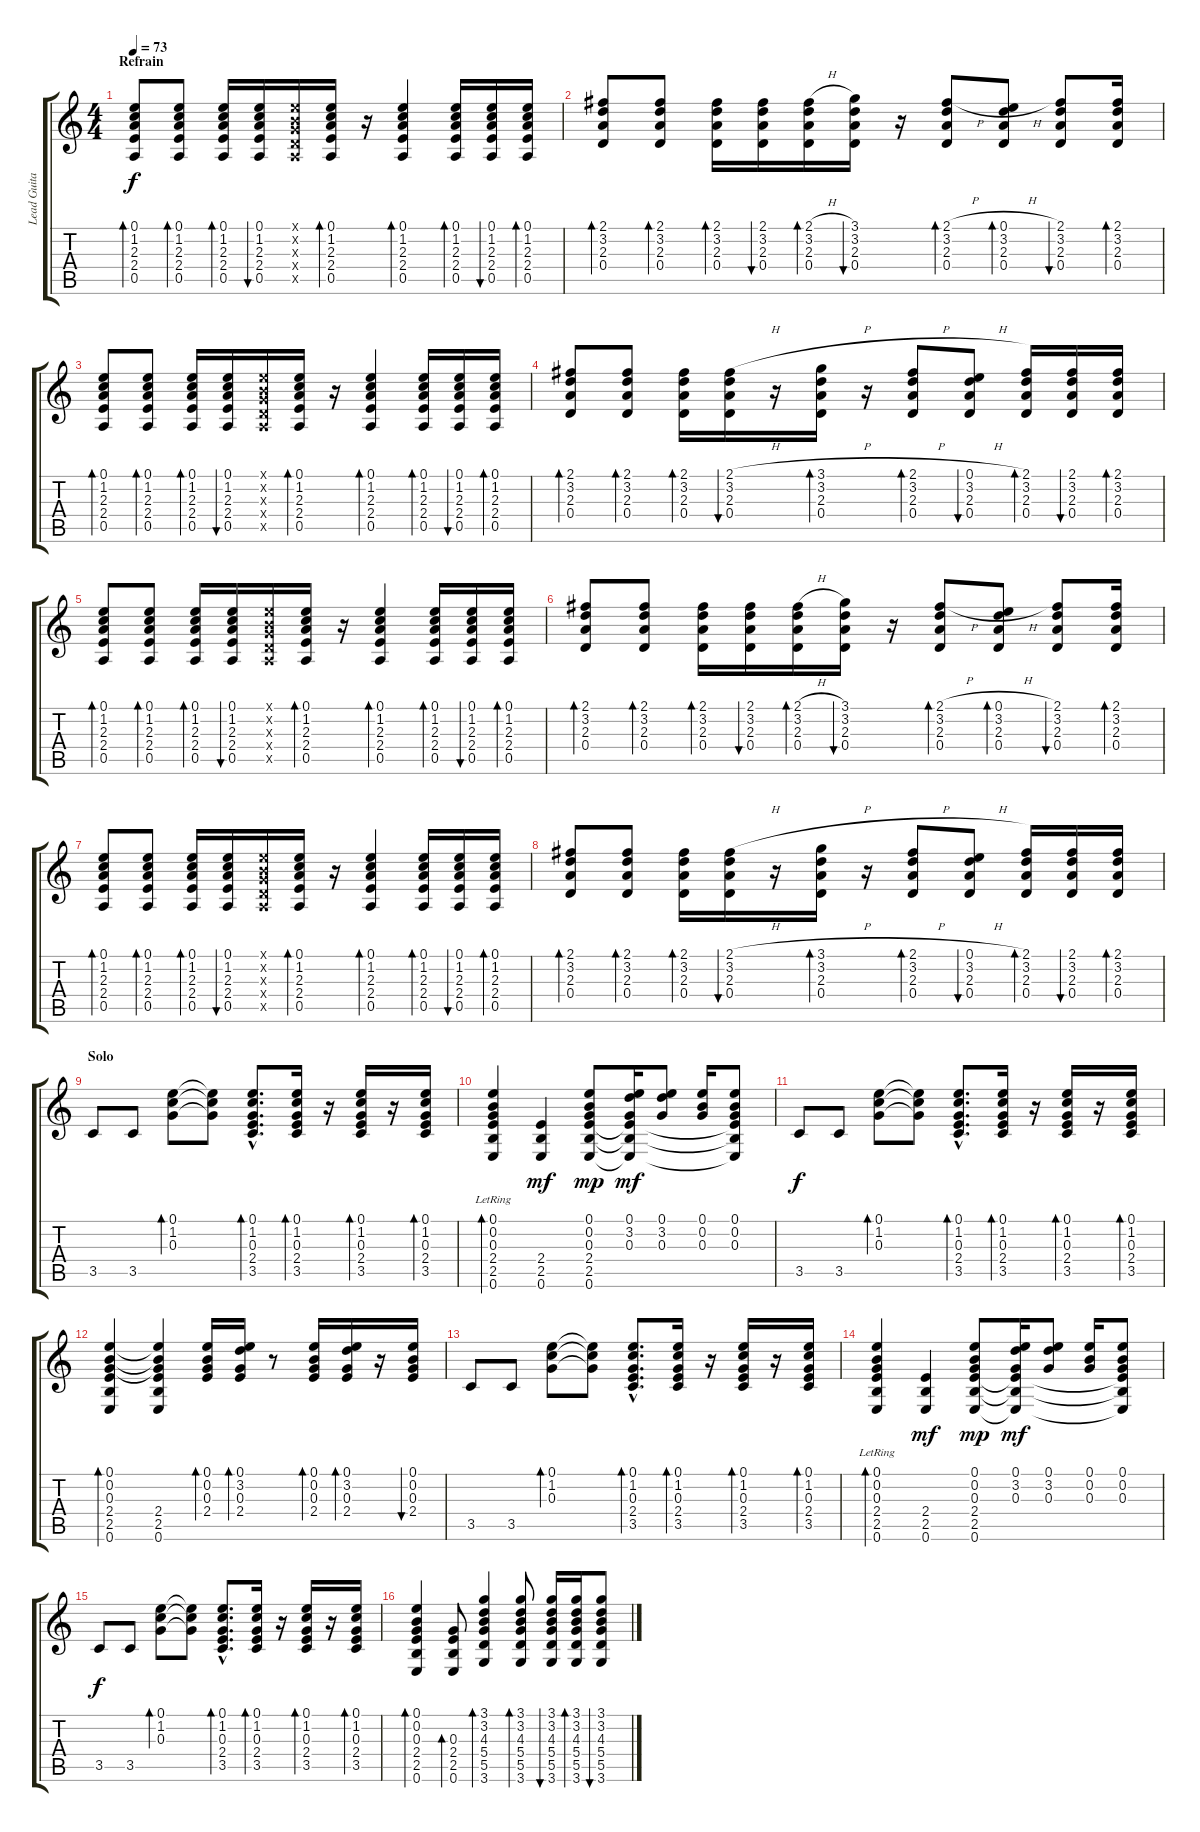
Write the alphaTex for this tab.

\track ("Lead Guitar" "Lead Guita") {instrument electricguitarclean}
\staff {score tabs}
\tuning (E4 B3 G3 D3 A2 E2) {hide}
\ts (4 4)
\section ("" "Refrain")
\tempo 73
\clef g2
\ks c
(0.1 1.2 2.3 2.4 0.5).8{bd 30 dy f} (0.1 1.2 2.3 2.4 0.5).8{bd 30} (0.1 1.2 2.3 2.4 0.5).16{bd 30} (0.1 1.2 2.3 2.4 0.5).16{bu 30} (0.1{x} 0.2{x} 0.3{x} 0.4{x} 0.5{x}).16 (0.1 1.2 2.3 2.4 0.5).16{bd 30} r.16 (0.1 1.2 2.3 2.4 0.5).4{bd 30} (0.1 1.2 2.3 2.4 0.5).16{bd 30} (0.1 1.2 2.3 2.4 0.5).16{bu 30} (0.1 1.2 2.3 2.4 0.5).16{bd 30} |
(2.1 3.2 2.3 0.4).8{bd 30} (2.1 3.2 2.3 0.4).8{bd 30} (2.1 3.2 2.3 0.4).16{bd 30} (2.1 3.2 2.3 0.4).16{bu 30} (2.1{h} 3.2 2.3 0.4).16{bd 30} (3.1 3.2 2.3 0.4).16{bu 30} r.16 (2.1{h} 3.2 2.3 0.4).8{bd 30} (0.1{h} 3.2 2.3 0.4).8{bd 30} (2.1 3.2 2.3 0.4).8{bu 30} (2.1 3.2 2.3 0.4).16{bd 30} |
(0.1 1.2 2.3 2.4 0.5).8{bd 30} (0.1 1.2 2.3 2.4 0.5).8{bd 30} (0.1 1.2 2.3 2.4 0.5).16{bd 30} (0.1 1.2 2.3 2.4 0.5).16{bu 30} (0.1{x} 0.2{x} 0.3{x} 0.4{x} 0.5{x}).16 (0.1 1.2 2.3 2.4 0.5).16{bd 30} r.16 (0.1 1.2 2.3 2.4 0.5).4{bd 30} (0.1 1.2 2.3 2.4 0.5).16{bd 30} (0.1 1.2 2.3 2.4 0.5).16{bu 30} (0.1 1.2 2.3 2.4 0.5).16{bd 30} |
(2.1 3.2 2.3 0.4).8{bd 30} (2.1 3.2 2.3 0.4).8{bd 30} (2.1 3.2 2.3 0.4).16{bd 30} (2.1{h} 3.2 2.3 0.4).16{bu 30} r.16 (3.1{h} 3.2 2.3 0.4).16{bd 30} r.16 (2.1{h} 3.2 2.3 0.4).8{bd 30} (0.1{h} 3.2 2.3 0.4).8{bu 30} (2.1 3.2 2.3 0.4).16{bd 30} (2.1 3.2 2.3 0.4).16{bu 30} (2.1 3.2 2.3 0.4).16{bd 30} |
(0.1 1.2 2.3 2.4 0.5).8{bd 30} (0.1 1.2 2.3 2.4 0.5).8{bd 30} (0.1 1.2 2.3 2.4 0.5).16{bd 30} (0.1 1.2 2.3 2.4 0.5).16{bu 30} (0.1{x} 0.2{x} 0.3{x} 0.4{x} 0.5{x}).16 (0.1 1.2 2.3 2.4 0.5).16{bd 30} r.16 (0.1 1.2 2.3 2.4 0.5).4{bd 30} (0.1 1.2 2.3 2.4 0.5).16{bd 30} (0.1 1.2 2.3 2.4 0.5).16{bu 30} (0.1 1.2 2.3 2.4 0.5).16{bd 30} |
(2.1 3.2 2.3 0.4).8{bd 30} (2.1 3.2 2.3 0.4).8{bd 30} (2.1 3.2 2.3 0.4).16{bd 30} (2.1 3.2 2.3 0.4).16{bu 30} (2.1{h} 3.2 2.3 0.4).16{bd 30} (3.1 3.2 2.3 0.4).16{bu 30} r.16 (2.1{h} 3.2 2.3 0.4).8{bd 30} (0.1{h} 3.2 2.3 0.4).8{bd 30} (2.1 3.2 2.3 0.4).8{bu 30} (2.1 3.2 2.3 0.4).16{bd 30} |
(0.1 1.2 2.3 2.4 0.5).8{bd 30} (0.1 1.2 2.3 2.4 0.5).8{bd 30} (0.1 1.2 2.3 2.4 0.5).16{bd 30} (0.1 1.2 2.3 2.4 0.5).16{bu 30} (0.1{x} 0.2{x} 0.3{x} 0.4{x} 0.5{x}).16 (0.1 1.2 2.3 2.4 0.5).16{bd 30} r.16 (0.1 1.2 2.3 2.4 0.5).4{bd 30} (0.1 1.2 2.3 2.4 0.5).16{bd 30} (0.1 1.2 2.3 2.4 0.5).16{bu 30} (0.1 1.2 2.3 2.4 0.5).16{bd 30} |
(2.1 3.2 2.3 0.4).8{bd 30} (2.1 3.2 2.3 0.4).8{bd 30} (2.1 3.2 2.3 0.4).16{bd 30} (2.1{h} 3.2 2.3 0.4).16{bu 30} r.16 (3.1{h} 3.2 2.3 0.4).16{bd 30} r.16 (2.1{h} 3.2 2.3 0.4).8{bd 30} (0.1{h} 3.2 2.3 0.4).8{bu 30} (2.1 3.2 2.3 0.4).16{bd 30} (2.1 3.2 2.3 0.4).16{bu 30} (2.1 3.2 2.3 0.4).16{bd 30} |
\section ("" "Solo")
3.5.8 3.5.8 (0.1 1.2 0.3).8{bd 30} (0.1{t} 1.2{t} 0.3{t}).8 (0.1{hac} 1.2{hac} 0.3{hac} 2.4{hac} 3.5{hac}).8{d bd 30} (0.1 1.2 0.3 2.4 3.5).16{bd 30} r.16 (0.1 1.2 0.3 2.4 3.5).16{bd 30} r.16 (0.1 1.2 0.3 2.4 3.5).16{bd 30} |
(0.1{lr} 0.2{lr} 0.3{lr} 2.4 2.5 0.6).4{bd 30} (2.4 2.5 0.6).4{dy mf} (0.1 0.2 0.3 2.4 2.5 0.6).8{dy mp} (0.1 3.2 0.3 2.4{t} 2.5{t} 0.6{t}).16{dy mf} (0.1 3.2 0.3).8 (0.1 0.2 0.3).16 (0.1 0.2 0.3 2.4{t} 2.5{t} 0.6{t}).8 |
3.5.8{dy f} 3.5.8 (0.1 1.2 0.3).8{bd 30} (0.1{t} 1.2{t} 0.3{t}).8 (0.1{hac} 1.2{hac} 0.3{hac} 2.4{hac} 3.5{hac}).8{d bd 30} (0.1 1.2 0.3 2.4 3.5).16{bd 30} r.16 (0.1 1.2 0.3 2.4 3.5).16{bd 30} r.16 (0.1 1.2 0.3 2.4 3.5).16{bd 30} |
(0.1 0.2 0.3 2.4 2.5 0.6).4{bd 30} (0.1{t} 0.2{t} 0.3{t} 2.4 2.5 0.6).4 (0.1 0.2 0.3 2.4).16{bd 30} (0.1 3.2 0.3 2.4).16{bd 30} r.8 (0.1 0.2 0.3 2.4).16{bd 30} (0.1 3.2 0.3 2.4).16{bd 30} r.16 (0.1 0.2 0.3 2.4).16{bu 30} |
3.5.8 3.5.8 (0.1 1.2 0.3).8{bd 30} (0.1{t} 1.2{t} 0.3{t}).8 (0.1{hac} 1.2{hac} 0.3{hac} 2.4{hac} 3.5{hac}).8{d bd 30} (0.1 1.2 0.3 2.4 3.5).16{bd 30} r.16 (0.1 1.2 0.3 2.4 3.5).16{bd 30} r.16 (0.1 1.2 0.3 2.4 3.5).16{bd 30} |
(0.1{lr} 0.2{lr} 0.3{lr} 2.4 2.5 0.6).4{bd 30} (2.4 2.5 0.6).4{dy mf} (0.1 0.2 0.3 2.4 2.5 0.6).8{dy mp} (0.1 3.2 0.3 2.4{t} 2.5{t} 0.6{t}).16{dy mf} (0.1 3.2 0.3).8 (0.1 0.2 0.3).16 (0.1 0.2 0.3 2.4{t} 2.5{t} 0.6{t}).8 |
3.5.8{dy f} 3.5.8 (0.1 1.2 0.3).8{bd 30} (0.1{t} 1.2{t} 0.3{t}).8 (0.1{hac} 1.2{hac} 0.3{hac} 2.4{hac} 3.5{hac}).8{d bd 30} (0.1 1.2 0.3 2.4 3.5).16{bd 30} r.16 (0.1 1.2 0.3 2.4 3.5).16{bd 30} r.16 (0.1 1.2 0.3 2.4 3.5).16{bd 30} |
(0.1 0.2 0.3 2.4 2.5 0.6).4{bd 30} (0.3 2.4 2.5 0.6).8{bd 30} (3.1 3.2 4.3 5.4 5.5 3.6).4{bd 30} (3.1 3.2 4.3 5.4 5.5 3.6).8{bd 30} (3.1 3.2 4.3 5.4 5.5 3.6).16{bu 30} (3.1 3.2 4.3 5.4 5.5 3.6).16{bd 30} (3.1 3.2 4.3 5.4 5.5 3.6).8{bu 30}
